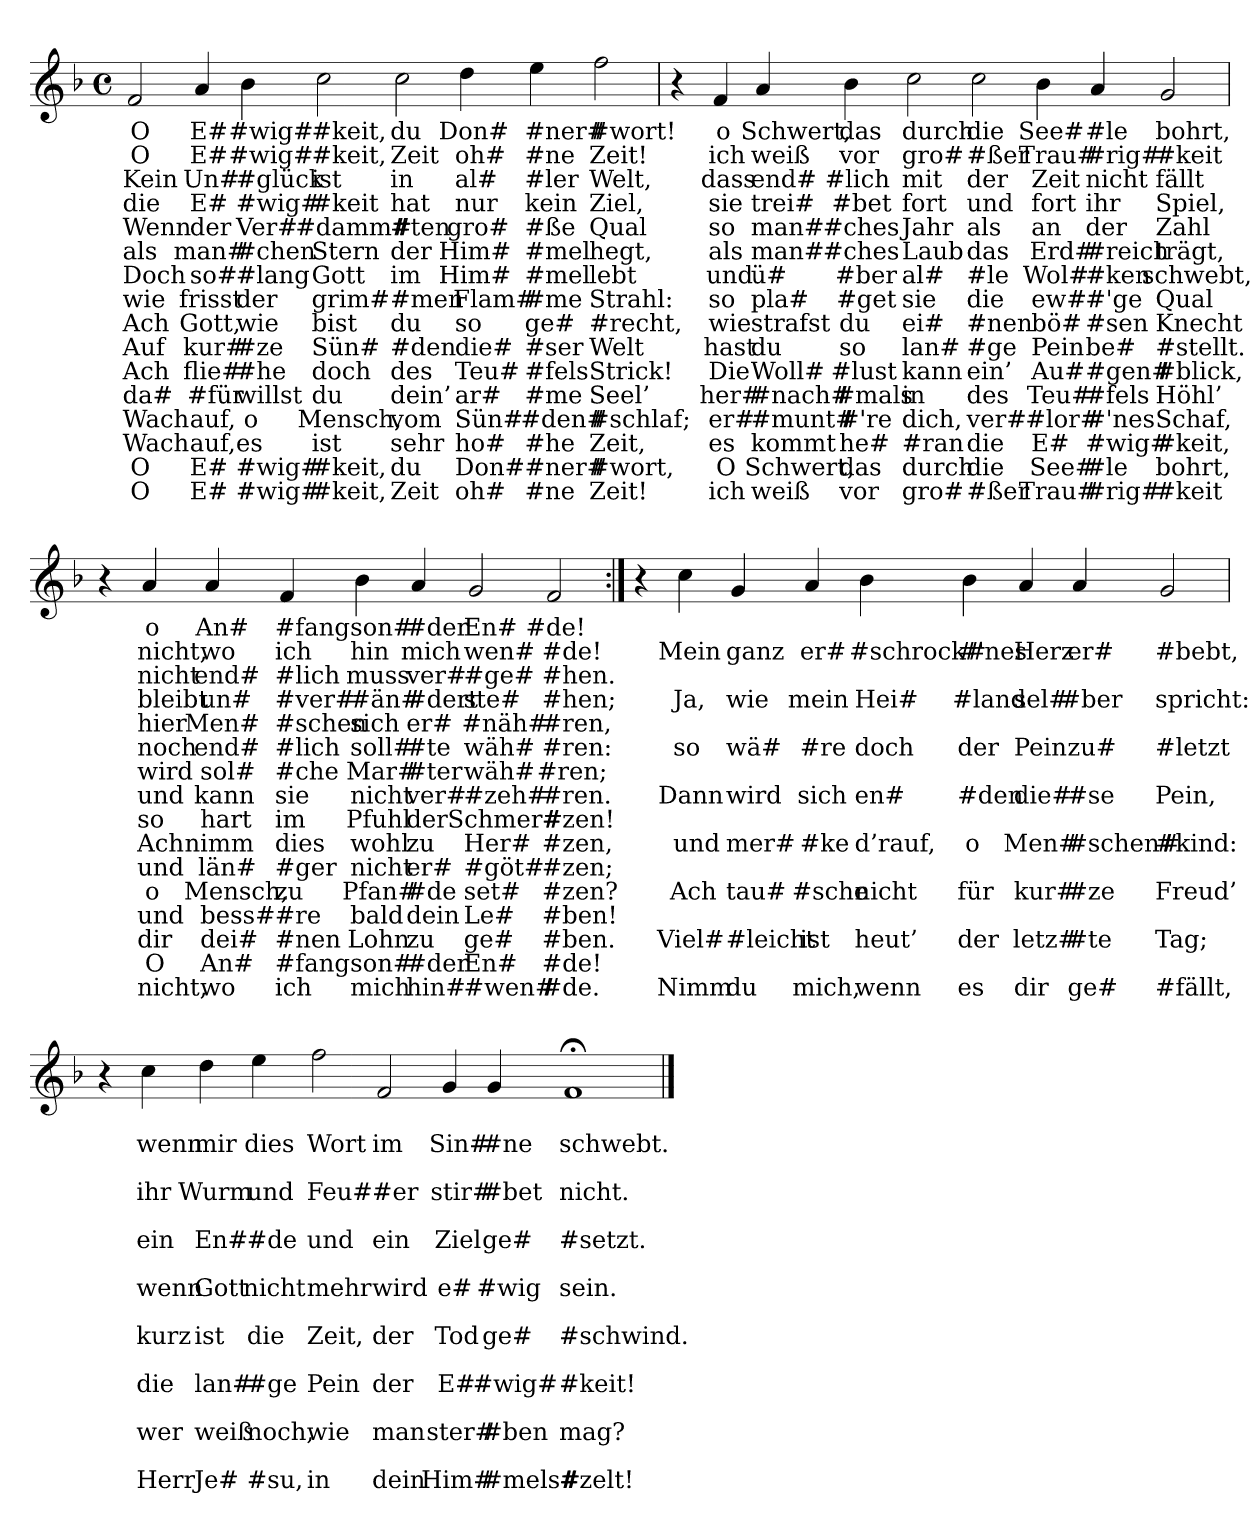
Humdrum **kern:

**kern	**text	**text	**text	**text	**text	**text	**text	**text	**text	**text	**text	**text	**text	**text	**text	**text
*part1	*part1	*part1	*part1	*part1	*part1	*part1	*part1	*part1	*part1	*part1	*part1	*part1	*part1	*part1	*part1	*part1
*staff1	*staff1	*staff1	*staff1	*staff1	*staff1	*staff1	*staff1	*staff1	*staff1	*staff1	*staff1	*staff1	*staff1	*staff1	*staff1	*staff1
*clefG2	*	*	*	*	*	*	*	*	*	*	*	*	*	*	*	*
*k[b-]	*	*	*	*	*	*	*	*	*	*	*	*	*	*	*	*
*M4/4	*	*	*	*	*	*	*	*	*	*	*	*	*	*	*	*
*met(c)	*	*	*	*	*	*	*	*	*	*	*	*	*	*	*	*
=	=	=	=	=	=	=	=	=	=	=	=	=	=	=	=	=
2f	O	O	Kein	die	Wenn	als	Doch	wie	Ach	Auf	Ach	da#	Wach	Wach	O	O
4a	E#	E#	Un#	E#	der	man#	so#	frisst	Gott,	kur#	flie#	#für	auf,	auf,	E#	E#
4b-	#wig#	#wig#	#glück	#wig#	Ver#	#chen	#lang	der	wie	#ze	#he	willst	o	es	#wig#	#wig#
2cc	#keit,	#keit,	ist	#keit	#damm#	Stern	Gott	grim#	bist	Sün#	doch	du	Mensch,	ist	#keit,	#keit,
2cc	du	Zeit	in	hat	#ten	der	im	#men	du	#den	des	dein’	vom	sehr	du	Zeit
4dd	Don#	oh#	al#	nur	gro#	Him#	Him#	Flam#	so	die#	Teu#	ar#	Sün#	ho#	Don#	oh#
4ee	#ner#	#ne	#ler	kein	#ße	#mel	#mel	#me	ge#	#ser	#fels	#me	#den#	#he	#ner#	#ne
2ff	#wort!	Zeit!	Welt,	Ziel,	Qual	hegt,	lebt	Strahl:	#recht,	Welt	Strick!	Seel’	#schlaf;	Zeit,	#wort,	Zeit!
=	=	=	=	=	=	=	=	=	=	=	=	=	=	=	=	=
4r	.	.	.	.	.	.	.	.	.	.	.	.	.	.	.	.
4f	o	ich	dass	sie	so	als	und	so	wie	hast	Die	her#	er#	es	O	ich
4a	Schwert,	weiß	end#	trei#	man#	man#	ü#	pla#	strafst	du	Woll#	#nach#	#munt#	kommt	Schwert,	weiß
4b-	das	vor	#lich	#bet	#ches	#ches	#ber	#get	du	so	#lust	#mals	#'re	he#	das	vor
2cc	durch	gro#	mit	fort	Jahr	Laub	al#	sie	ei#	lan#	kann	in	dich,	#ran	durch	gro#
2cc	die	#ßer	der	und	als	das	#le	die	#nen	#ge	ein’	des	ver#	die	die	#ßer
4b-	See#	Trau#	Zeit	fort	an	Erd#	Wol#	ew#	bö#	Pein	Au#	Teu#	#lor#	E#	See#	Trau#
4a	#le	#rig#	nicht	ihr	der	#reich	#ken	#'ge	#sen	be#	#gen#	#fels	#'nes	#wig#	#le	#rig#
2g	bohrt,	#keit	fällt	Spiel,	Zahl	trägt,	schwebt,	Qual	Knecht	#stellt.	#blick,	Höhl’	Schaf,	#keit,	bohrt,	#keit
=	=	=	=	=	=	=	=	=	=	=	=	=	=	=	=	=
4r	.	.	.	.	.	.	.	.	.	.	.	.	.	.	.	.
4a	o	nicht,	nicht	bleibt	hier	noch	wird	und	so	Ach	und	o	und	dir	O	nicht,
4a	An#	wo	end#	un#	Men#	end#	sol#	kann	hart	nimm	län#	Mensch,	bess#	dei#	An#	wo
4f	#fang	ich	#lich	#ver#	#schen	#lich	#che	sie	im	dies	#ger	zu	#re	#nen	#fang	ich
4b-	son#	hin	muss	#än#	sich	soll#	Mar#	nicht	Pfuhl	wohl	nicht	Pfan#	bald	Lohn	son#	mich
4a	#der	mich	ver#	#dert	er#	#te	#ter	ver#	der	zu	er#	#de	dein	zu	#der	hin#
2g	En#	wen#	#ge#	ste#	#näh#	wäh#	wäh#	#zeh#	Schmer#	Her#	#göt#	set#	Le#	ge#	En#	#wen#
2f	#de!	#de!	#hen.	#hen;	#ren,	#ren:	#ren;	#ren.	#zen!	#zen,	#zen;	#zen?	#ben!	#ben.	#de!	#de.
=:|!	=:|!	=:|!	=:|!	=:|!	=:|!	=:|!	=:|!	=:|!	=:|!	=:|!	=:|!	=:|!	=:|!	=:|!	=:|!	=:|!
4r	.	.	.	.	.	.	.	.	.	.	.	.	.	.	.	.
4cc	.	Mein	.	Ja,	.	so	.	Dann	.	und	.	Ach	.	Viel#	.	Nimm
4g	.	ganz	.	wie	.	wä#	.	wird	.	mer#	.	tau#	.	#leicht	.	du
4a	.	er#	.	mein	.	#re	.	sich	.	#ke	.	#sche	.	ist	.	mich,
4b-	.	#schrock#	.	Hei#	.	doch	.	en#	.	d’rauf,	.	nicht	.	heut’	.	wenn
4b-	.	#'nes	.	#land	.	der	.	#den	.	o	.	für	.	der	.	es
4a	.	Herz	.	sel#	.	Pein	.	die#	.	Men#	.	kur#	.	letz#	.	dir
4a	.	er#	.	#ber	.	zu#	.	#se	.	#schen#	.	#ze	.	#te	.	ge#
2g	.	#bebt,	.	spricht:	.	#letzt	.	Pein,	.	#kind:	.	Freud’	.	Tag;	.	#fällt,
=	=	=	=	=	=	=	=	=	=	=	=	=	=	=	=	=
4r	.	.	.	.	.	.	.	.	.	.	.	.	.	.	.	.
4cc	.	wenn	.	ihr	.	ein	.	wenn	.	kurz	.	die	.	wer	.	Herr
4dd	.	mir	.	Wurm	.	En#	.	Gott	.	ist	.	lan#	.	weiß	.	Je#
4ee	.	dies	.	und	.	#de	.	nicht	.	die	.	#ge	.	noch,	.	#su,
2ff	.	Wort	.	Feu#	.	und	.	mehr	.	Zeit,	.	Pein	.	wie	.	in
2f	.	im	.	#er	.	ein	.	wird	.	der	.	der	.	man	.	dein
4g	.	Sin#	.	stir#	.	Ziel	.	e#	.	Tod	.	E#	.	ster#	.	Him#
4g	.	#ne	.	#bet	.	ge#	.	#wig	.	ge#	.	#wig#	.	#ben	.	#mels#
1f;<	.	schwebt.	.	nicht.	.	#setzt.	.	sein.	.	#schwind.	.	#keit!	.	mag?	.	#zelt!
==	==	==	==	==	==	==	==	==	==	==	==	==	==	==	==	==
*-	*-	*-	*-	*-	*-	*-	*-	*-	*-	*-	*-	*-	*-	*-	*-	*-
